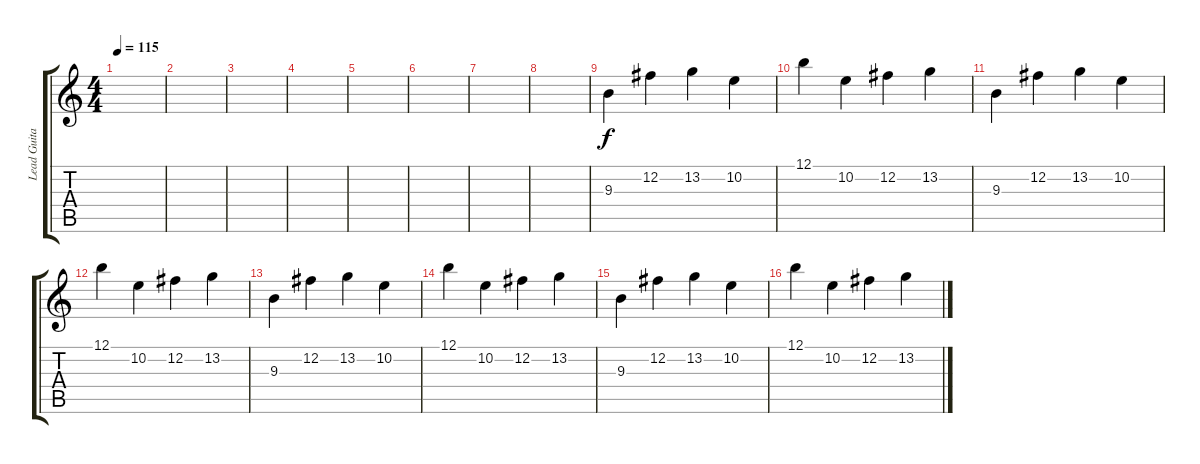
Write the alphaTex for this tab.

\track ("Lead Guitar 2" "Lead Guita") {instrument distortionguitar}
\staff {score tabs}
\tuning (B3 Gb3 D3 A2 E2 B1) {hide}
\ts (4 4)
\tempo 115
\clef g2
\ks c
|
|
|
|
|
|
|
|
9.3.4{volume 6} 12.2.4 13.2.4 10.2.4 |
12.1.4 10.2.4 12.2.4 13.2.4 |
9.3.4 12.2.4 13.2.4 10.2.4 |
12.1.4 10.2.4 12.2.4 13.2.4 |
9.3.4 12.2.4 13.2.4 10.2.4 |
12.1.4 10.2.4 12.2.4 13.2.4 |
9.3.4 12.2.4 13.2.4 10.2.4 |
12.1.4 10.2.4 12.2.4 13.2.4
